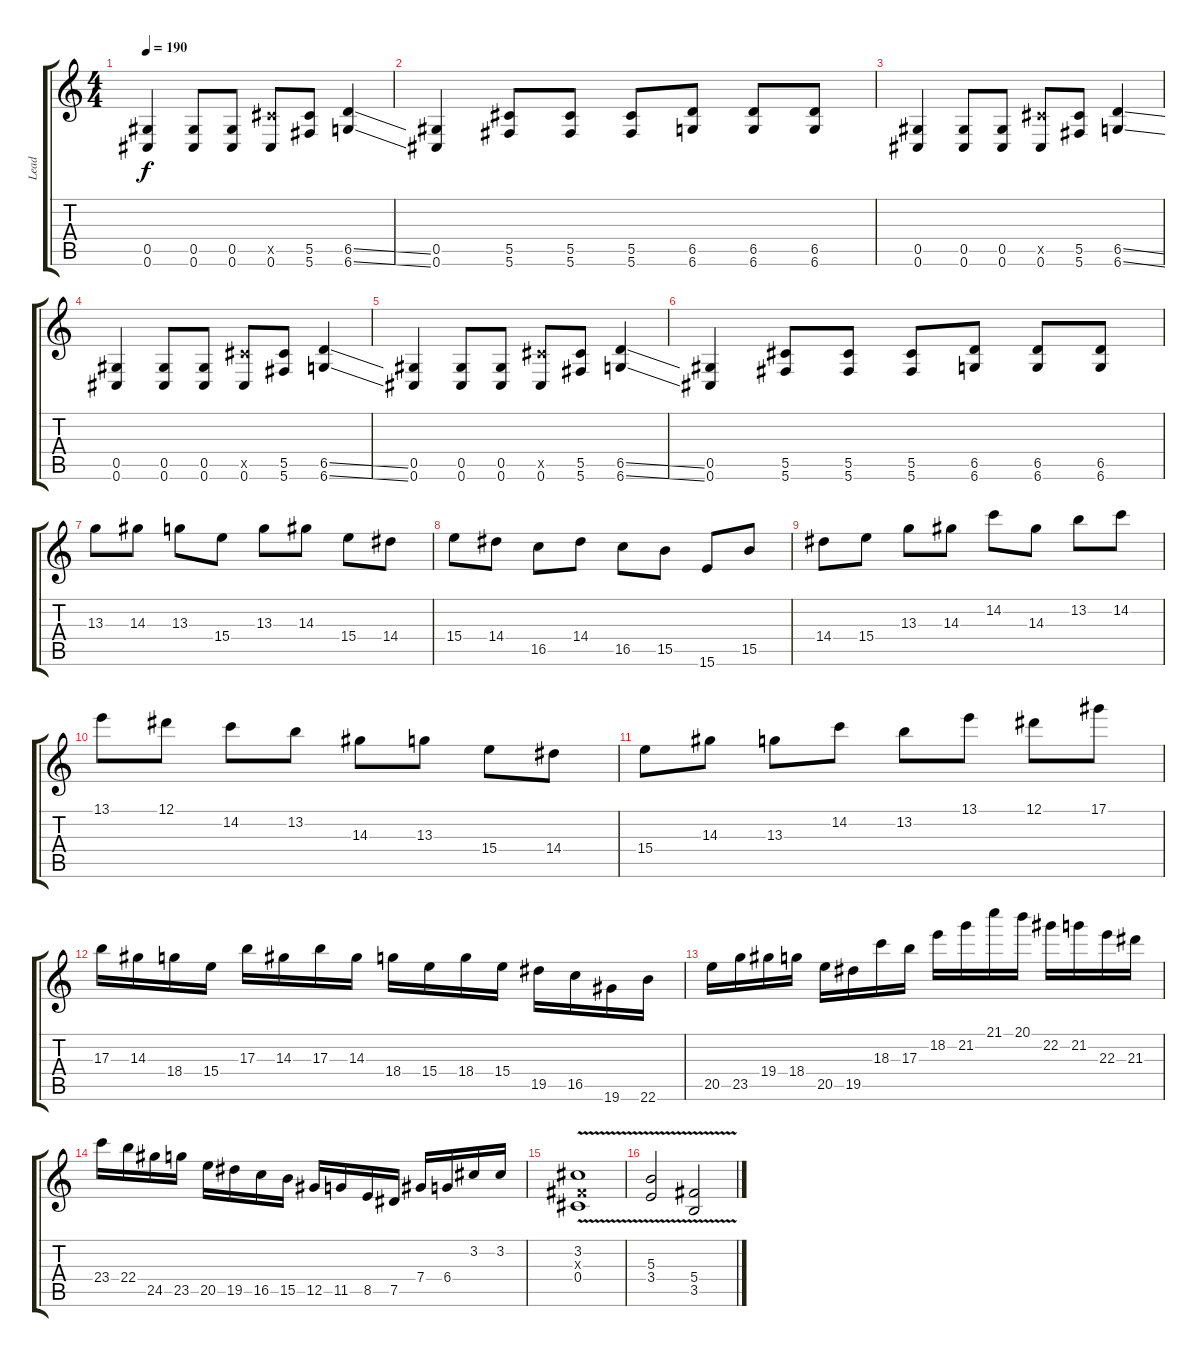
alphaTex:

\track ("Lead" "Lead") {instrument distortionguitar}
\staff {score tabs}
\tuning (Eb4 Bb3 Gb3 Db3 Ab2 Db2) {hide}
\ts (4 4)
\tempo 190
\clef g2
\ks c
(0.5 0.6).4{dy f} (0.5 0.6).8 (0.5 0.6).8 (5.5{x} 0.6).8 (5.5 5.6).8 (6.5{ss} 6.6{ss}).4 |
(0.5 0.6).4 (5.5 5.6).8 (5.5 5.6).8 (5.5 5.6).8 (6.5 6.6).8 (6.5 6.6).8 (6.5 6.6).8 |
(0.5 0.6).4 (0.5 0.6).8 (0.5 0.6).8 (5.5{x} 0.6).8 (5.5 5.6).8 (6.5{ss} 6.6{ss}).4 |
(0.5 0.6).4 (0.5 0.6).8 (0.5 0.6).8 (5.5{x} 0.6).8 (5.5 5.6).8 (6.5{ss} 6.6{ss}).4 |
(0.5 0.6).4 (0.5 0.6).8 (0.5 0.6).8 (5.5{x} 0.6).8 (5.5 5.6).8 (6.5{ss} 6.6{ss}).4 |
(0.5 0.6).4 (5.5 5.6).8 (5.5 5.6).8 (5.5 5.6).8 (6.5 6.6).8 (6.5 6.6).8 (6.5 6.6).8 |
13.3.8{balance 8} 14.3.8 13.3.8 15.4.8 13.3.8 14.3.8 15.4.8 14.4.8 |
15.4.8 14.4.8 16.5.8 14.4.8 16.5.8 15.5.8 15.6.8 15.5.8 |
14.4.8 15.4.8 13.3.8 14.3.8 14.2.8 14.3.8 13.2.8 14.2.8 |
13.1.8 12.1.8 14.2.8 13.2.8 14.3.8 13.3.8 15.4.8 14.4.8 |
15.4.8 14.3.8 13.3.8 14.2.8 13.2.8 13.1.8 12.1.8 17.1.8 |
17.3.16 14.3.16 18.4.16 15.4.16 17.3.16 14.3.16 17.3.16 14.3.16 18.4.16 15.4.16 18.4.16 15.4.16 19.5.16 16.5.16 19.6.16 22.6.16 |
20.5.16 23.5.16 19.4.16 18.4.16 20.5.16 19.5.16 18.3.16 17.3.16 18.2.16 21.2.16 21.1.16 20.1.16 22.2.16 21.2.16 22.3.16 21.3.16 |
23.4.16 22.4.16 24.5.16 23.5.16 20.5.16 19.5.16 16.5.16 15.5.16 12.5.16 11.5.16 8.5.16 7.5.16 7.4.16 6.4.16 3.2.16 3.2.16 |
(3.2{v} 0.3{x} 0.4{v}).1 |
(5.3{v} 3.4{v}).2 (5.4{v} 3.5{v}).2
